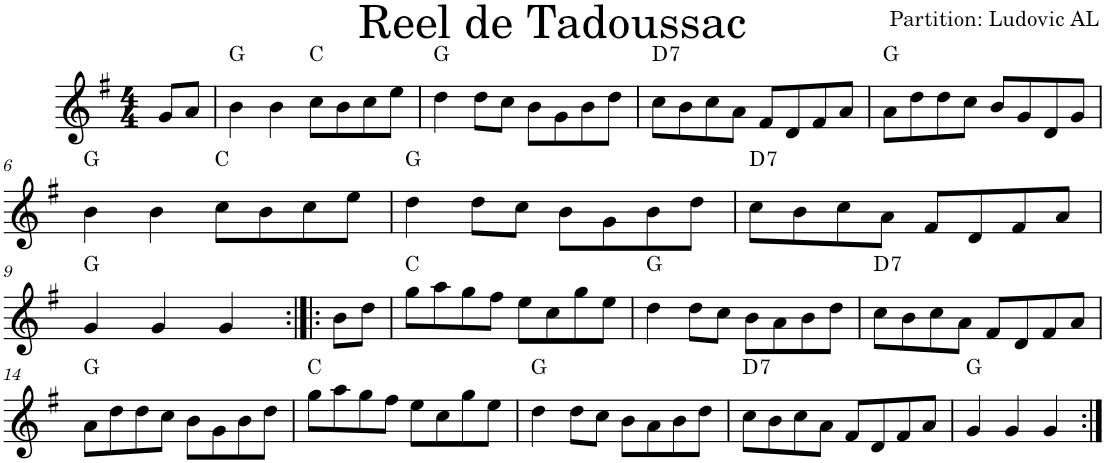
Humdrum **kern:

**kern	**harte
*part1	*part1
*staff1	*
*I"Violon	*
*I'Vln.	*
*clefG2	*
*k[f#]	*
*M4/4	*
=1	=1
8g/L	.
8a/J	.
=2	=2
4b\	G:maj
4b\	.
8cc\L	C:maj
8b\	.
8cc\	.
8ee\J	.
=3	=3
4dd\	G:maj
8dd\L	.
8cc\J	.
8b\L	.
8g\	.
8b\	.
8dd\J	.
=4	=4
!	!LO:H:kt=7
8cc\L	D:7
8b\	.
8cc\	.
8a\J	.
8f#/L	.
8d/	.
8f#/	.
8a/J	.
=5	=5
8a\L	G:maj
8dd\	.
8dd\	.
8cc\J	.
8b/L	.
8g/	.
8d/	.
8g/J	.
!!LO:LB:g=z
=6	=6
4b\	G:maj
4b\	.
8cc\L	C:maj
8b\	.
8cc\	.
8ee\J	.
=7	=7
4dd\	G:maj
8dd\L	.
8cc\J	.
8b\L	.
8g\	.
8b\	.
8dd\J	.
=8	=8
!	!LO:H:kt=7
8cc\L	D:7
8b\	.
8cc\	.
8a\J	.
8f#/L	.
8d/	.
8f#/	.
8a/J	.
!!LO:LB:g=z
=9	=9
4g/	G:maj
4g/	.
4g/	.
=10:|!|:	=10:|!|:
8b\L	.
8dd\J	.
=11	=11
8gg\L	C:maj
8aa\	.
8gg\	.
8ff#\J	.
8ee\L	.
8cc\	.
8gg\	.
8ee\J	.
=12	=12
4dd\	G:maj
8dd\L	.
8cc\J	.
8b\L	.
8a\	.
8b\	.
8dd\J	.
=13	=13
!	!LO:H:kt=7
8cc\L	D:7
8b\	.
8cc\	.
8a\J	.
8f#/L	.
8d/	.
8f#/	.
8a/J	.
!!LO:LB:g=z
=14	=14
8a\L	G:maj
8dd\	.
8dd\	.
8cc\J	.
8b\L	.
8g\	.
8b\	.
8dd\J	.
=15	=15
8gg\L	C:maj
8aa\	.
8gg\	.
8ff#\J	.
8ee\L	.
8cc\	.
8gg\	.
8ee\J	.
=16	=16
4dd\	G:maj
8dd\L	.
8cc\J	.
8b\L	.
8a\	.
8b\	.
8dd\J	.
=17	=17
!	!LO:H:kt=7
8cc\L	D:7
8b\	.
8cc\	.
8a\J	.
8f#/L	.
8d/	.
8f#/	.
8a/J	.
=18	=18
4g/	G:maj
4g/	.
4g/	.
=:|!	=:|!
*-	*-
